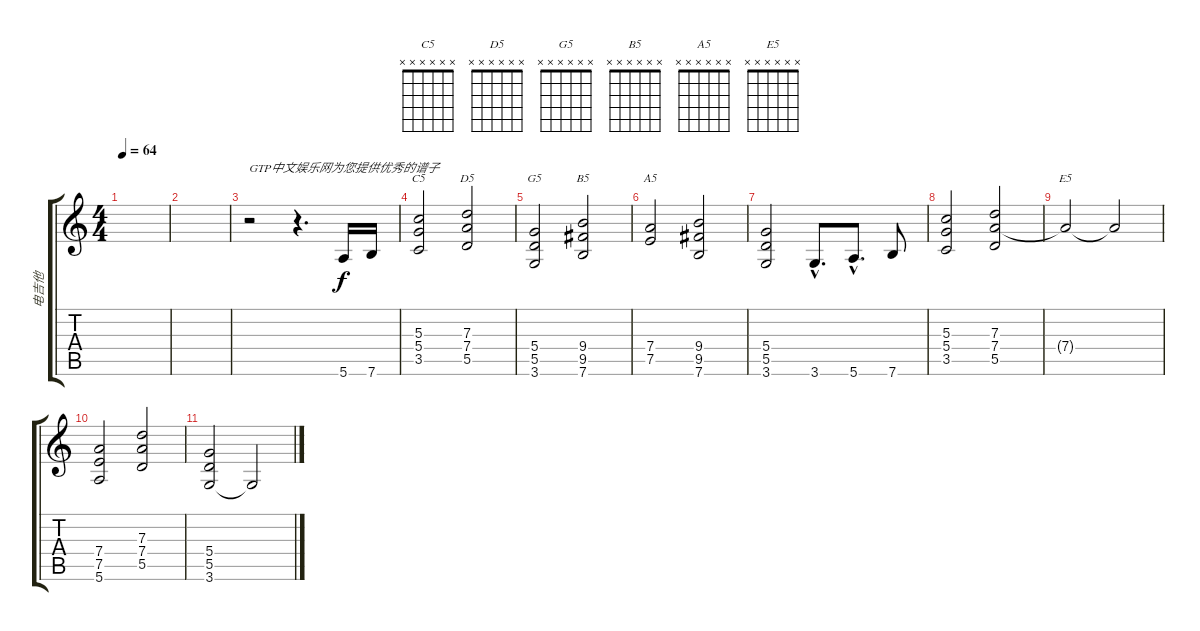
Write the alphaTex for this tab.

\track ("电吉他" "电吉他") {instrument overdrivenguitar}
\staff {score tabs}
\tuning (E4 B3 G3 D3 A2 E2) {hide}
\chord ("C5" x x x x x x)
\chord ("D5" x x x x x x)
\chord ("G5" x x x x x x)
\chord ("B5" x x x x x x)
\chord ("A5" x x x x x x)
\chord ("E5" x x x x x x)
\ts (4 4)
\tempo 64
\clef g2
\ks c
|
|
r.2{txt "GTP中文娱乐网为您提供优秀的谱子"} r.4{d} 5.6.16 7.6.16 |
(5.3 5.4 3.5).2{ch "C5"} (7.3 7.4 5.5).2{ch "D5"} |
(5.4 5.5 3.6).2{ch "G5"} (9.4 9.5 7.6).2{ch "B5"} |
(7.4 7.5).2{ch "A5"} (9.4 9.5 7.6).2 |
(5.4 5.5 3.6).2 3.6{hac}.8{d} 5.6{hac}.8{d} 7.6.8 |
(5.3 5.4 3.5).2 (7.3 7.4 5.5).2 |
7.4{t}.2{ch "E5"} 7.4{t}.2 |
(7.4 7.5 5.6).2 (7.3 7.4 5.5).2 |
(5.4 5.5 3.6).2 3.6{t}.2
